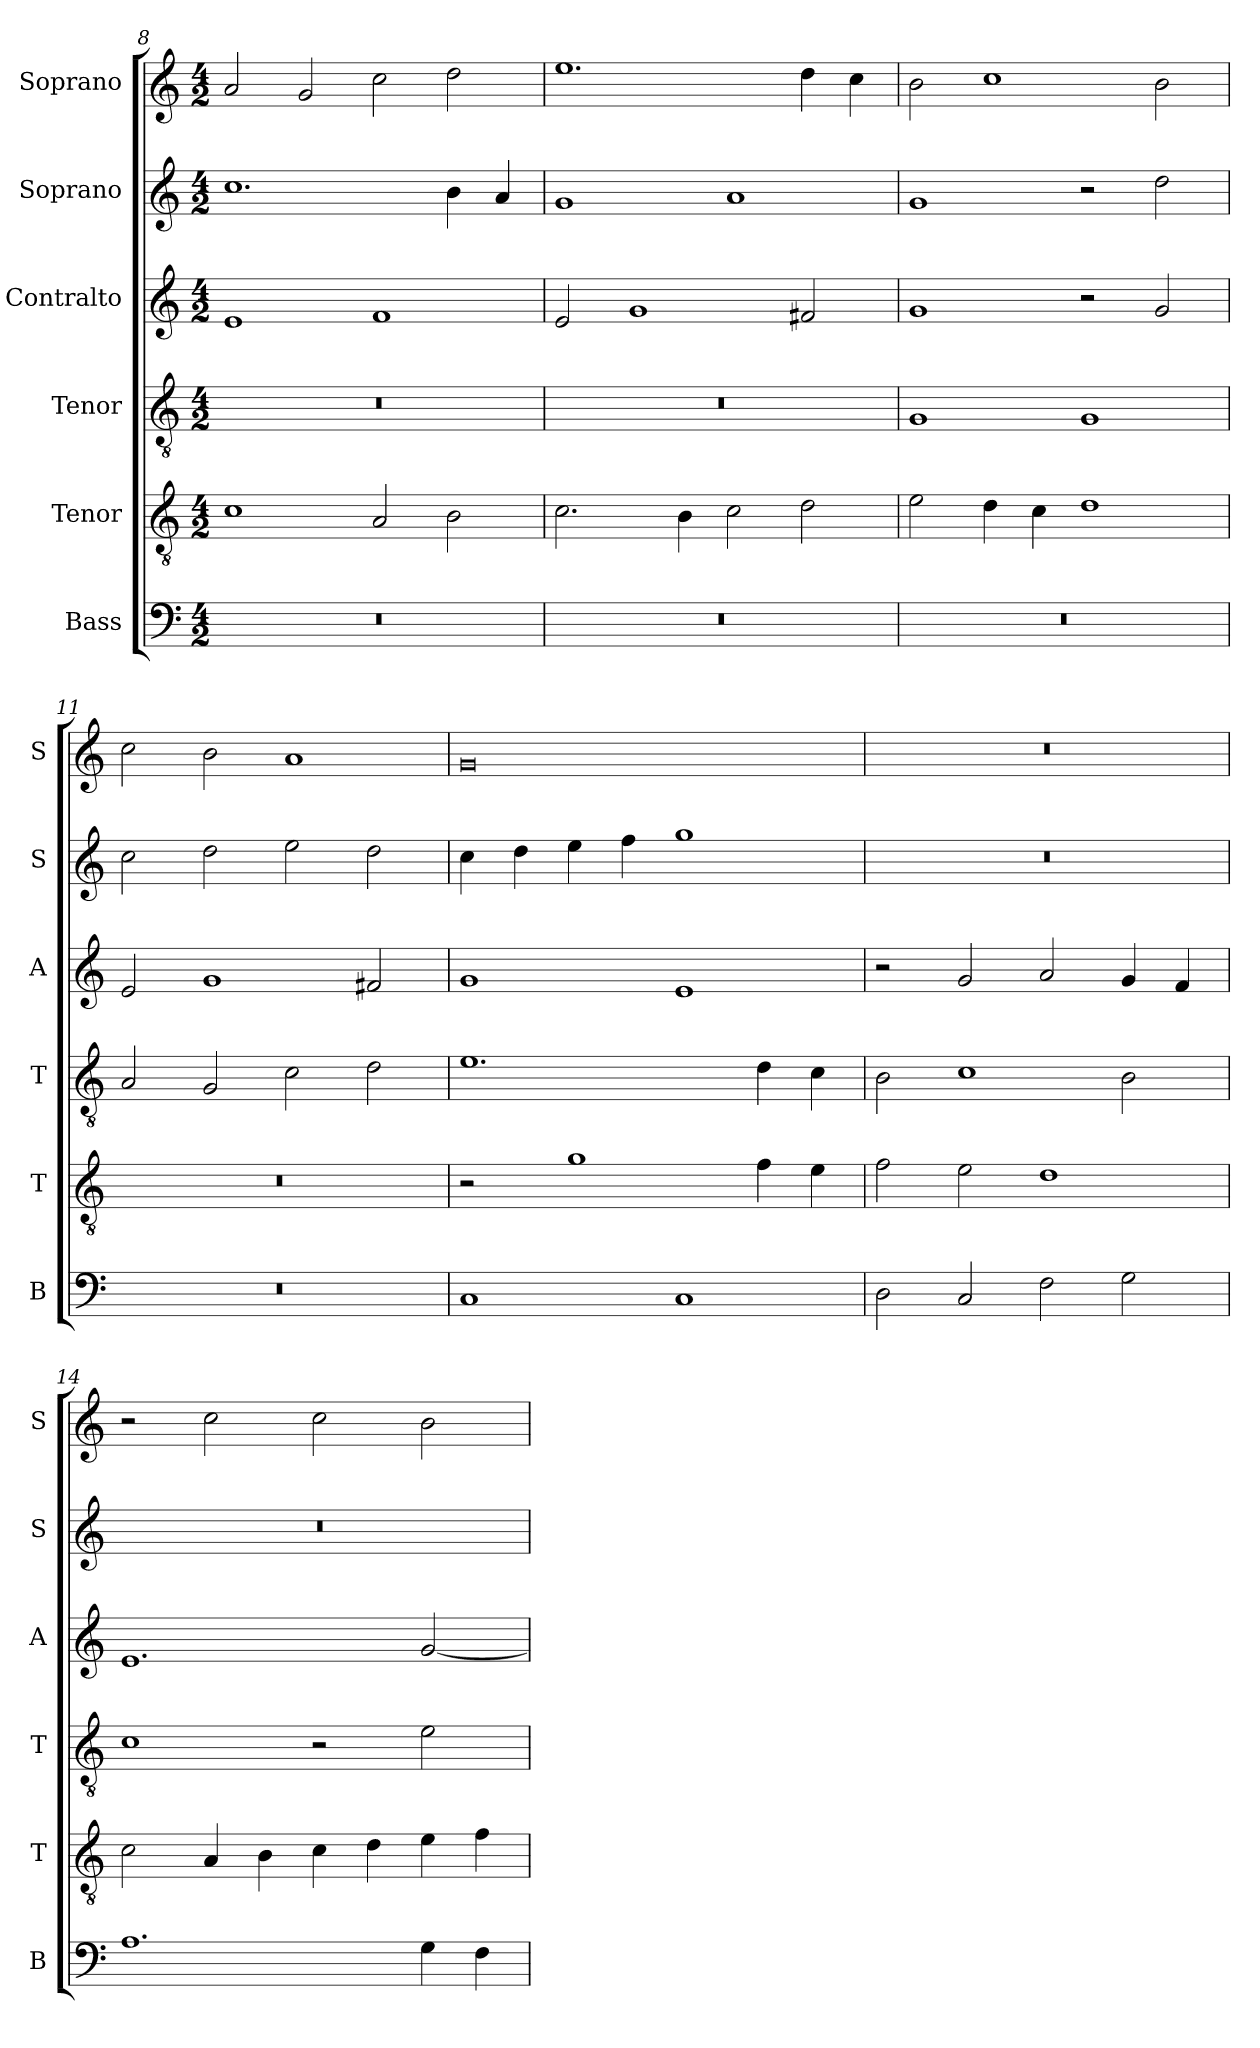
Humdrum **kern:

**kern	**kern	**kern	**kern	**kern	**kern
*part6	*part5	*part4	*part3	*part2	*part1
*staff6	*staff5	*staff4	*staff3	*staff2	*staff1
*I"Bass	*I"Tenor	*I"Tenor	*I"Contralto	*I"Soprano	*I"Soprano
*I'B	*I'T	*I'T	*I'A	*I'S	*I'S
*clefF4	*clefGv2	*clefGv2	*clefG2	*clefG2	*clefG2
*k[]	*k[]	*k[]	*k[]	*k[]	*k[]
*C:ion	*C:ion	*C:ion	*C:ion	*C:ion	*C:ion
*M4/2	*M4/2	*M4/2	*M4/2	*M4/2	*M4/2
=8	=8	=8	=8	=8	=8
0r	1c	0r	1e	1.cc	2a
.	.	.	.	.	2g
.	2A	.	1f	.	2cc
.	2B	.	.	4b	2dd
.	.	.	.	4a	.
=9	=9	=9	=9	=9	=9
0r	2.c	0r	2e	1g	1.ee
.	.	.	1g	.	.
.	4B	.	.	.	.
.	2c	.	.	1a	.
.	2d	.	2f#X	.	4dd
.	.	.	.	.	4cc
=10	=10	=10	=10	=10	=10
0r	2e	1G	1g	1g	2b
.	4d	.	.	.	1cc
.	4c	.	.	.	.
.	1d	1G	2r	2r	.
.	.	.	2g	2dd	2b
=11	=11	=11	=11	=11	=11
0r	0r	2A	2e	2cc	2cc
.	.	2G	1g	2dd	2b
.	.	2c	.	2ee	1a
.	.	2d	2f#X	2dd	.
=12	=12	=12	=12	=12	=12
1C	2r	1.e	1g	4cc	0g
.	.	.	.	4dd	.
.	1g	.	.	4ee	.
.	.	.	.	4ff	.
1C	.	.	1e	1gg	.
.	4f	4d	.	.	.
.	4e	4c	.	.	.
=13	=13	=13	=13	=13	=13
2D	2f	2B	2r	0r	0r
2C	2e	1c	2g	.	.
2F	1d	.	2a	.	.
2G	.	2B	4g	.	.
.	.	.	4f	.	.
=14	=14	=14	=14	=14	=14
1.A	2c	1c	1.e	0r	2r
.	4A	.	.	.	2cc
.	4B	.	.	.	.
.	4c	2r	.	.	2cc
.	4d	.	.	.	.
4G	4e	2e	[2g	.	2b
4F	4f	.	.	.	.
=	=	=	=	=	=
*-	*-	*-	*-	*-	*-
